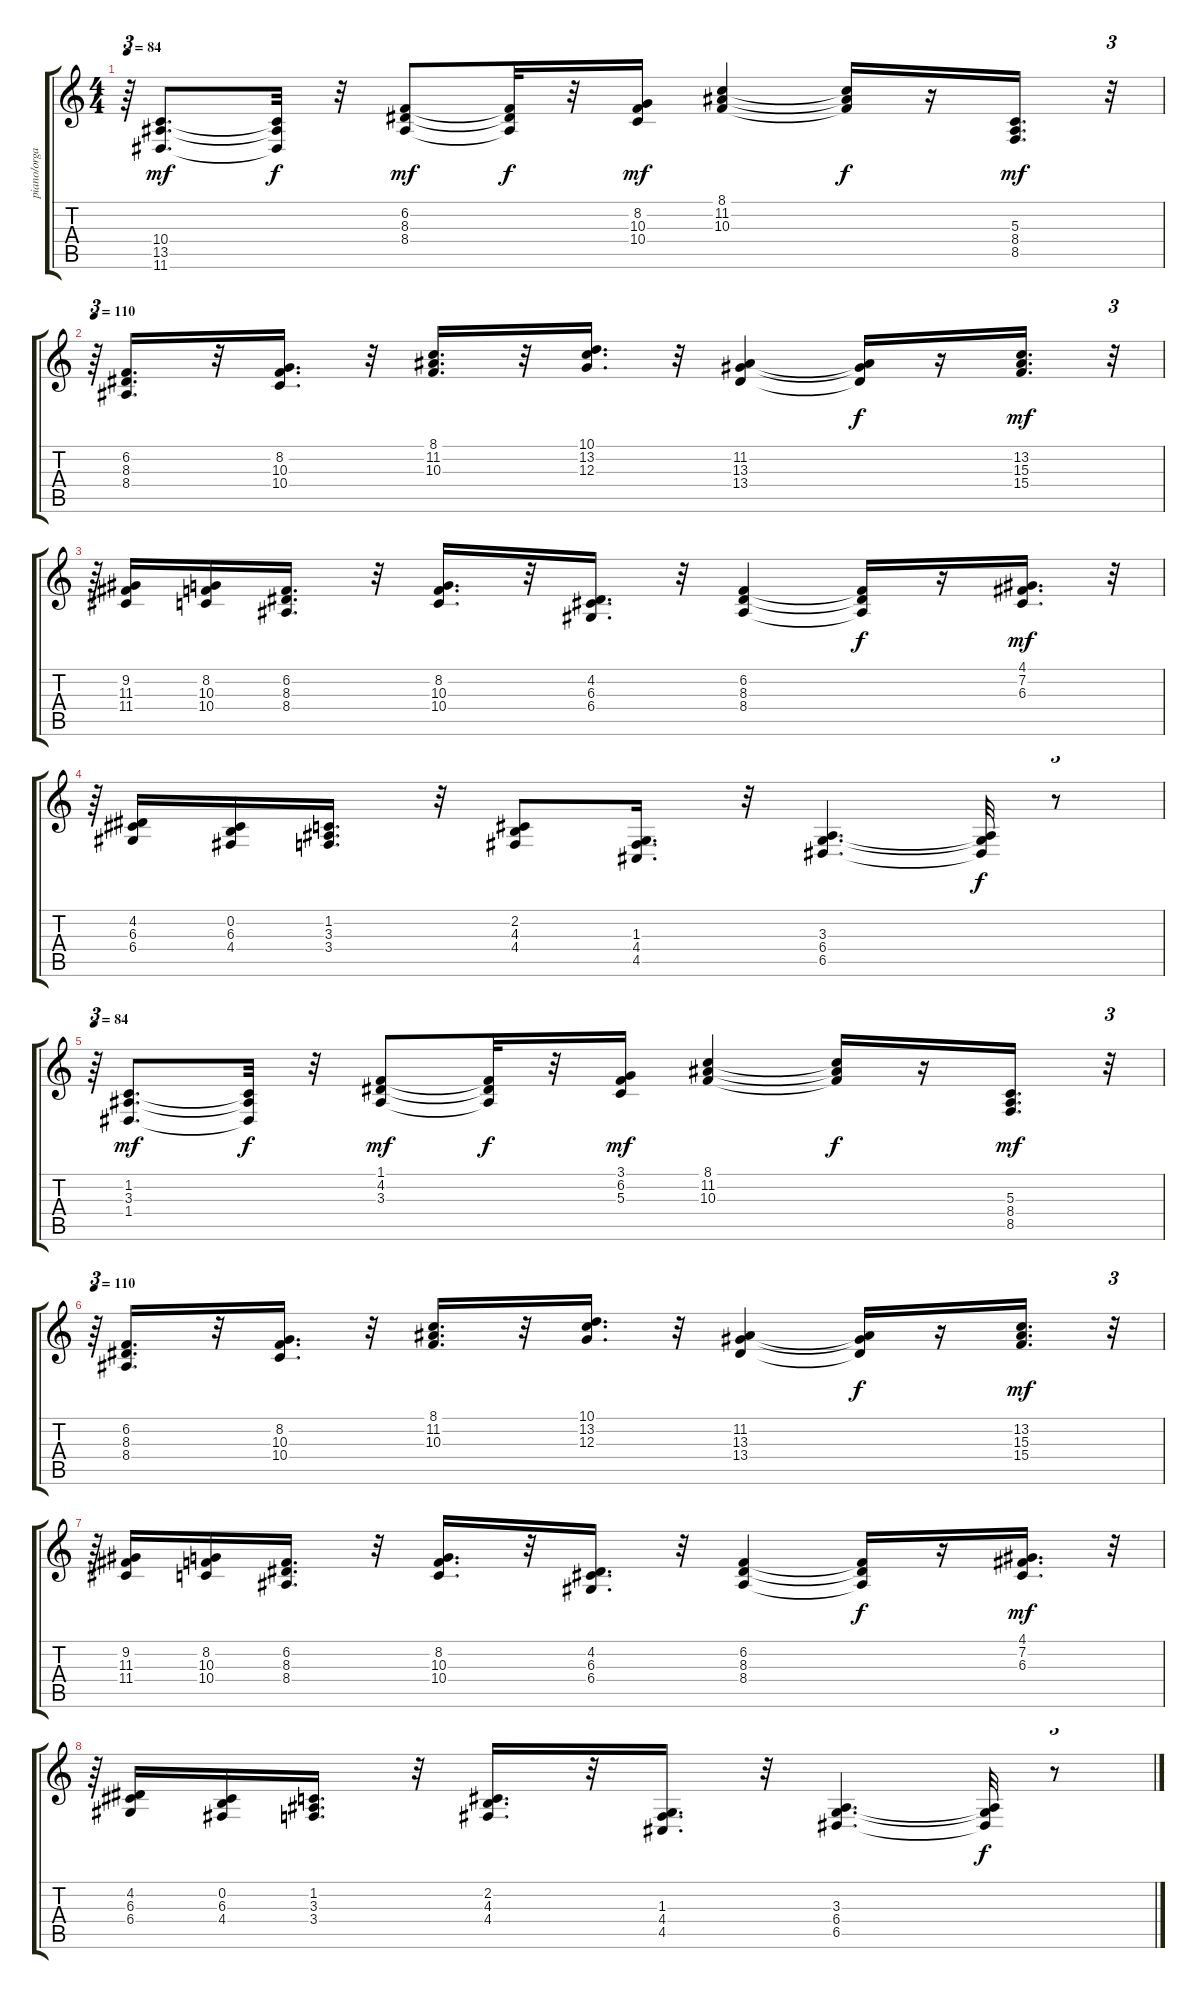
\track ("piano/organ/synths  " "piano/orga") {instrument brightacousticpiano}
\staff {score tabs}
\tuning (E4 B3 G3 D3 A2 E2) {hide}
\ts (4 4)
\tempo 84
\clef g2
\ks c
r.64{tu (3 2) dy mf} (10.4 13.5 11.6).8{d volume 12 balance 0} (10.4{t} 13.5{t} 11.6{t}).32{dy f} r.32 (6.2 8.3 8.4).8{dy mf volume 11} (6.2{t} 8.3{t} 8.4{t}).32{dy f} r.32 (8.2 10.3 10.4).16{dy mf} (8.1 11.2 10.3).4 (8.1{t} 11.2{t} 10.3{t}).16{dy f} r.16 (5.3 8.4 8.5).16{d dy mf} r.32{tu (3 2)} |
\tempo 110
r.64{tu (3 2)} (6.2 8.3 8.4).16{d} r.32 (8.2 10.3 10.4).16{d} r.32 (8.1 11.2 10.3).16{d} r.32 (10.1 13.2 12.3).16{d} r.32 (11.2 13.3 13.4).4 (11.2{t} 13.3{t} 13.4{t}).16{dy f} r.16 (13.2 15.3 15.4).16{d dy mf} r.32{tu (3 2)} |
r.64{tu (3 2)} (9.2 11.3 11.4).16 (8.2 10.3 10.4).16 (6.2 8.3 8.4).16{d} r.32 (8.2 10.3 10.4).16{d} r.32 (4.2 6.3 6.4).16{d} r.32 (6.2 8.3 8.4).4 (6.2{t} 8.3{t} 8.4{t}).16{dy f} r.16 (4.1 7.2 6.3).16{d dy mf} r.32{tu (3 2)} |
r.64{tu (3 2)} (4.2 6.3 6.4).16 (0.2 6.3 4.4).16 (1.2 3.3 3.4).16{d} r.32 (2.2 4.3 4.4).8 (1.3 4.4 4.5).16{d} r.32 (3.3 6.4 6.5).4{d} (3.3{t} 6.4{t} 6.5{t}).32{dy f} r.8{tu (3 2)} |
\tempo 84
r.64{tu (3 2)} (1.2 3.3 1.4).8{d dy mf volume 12 balance 0} (1.2{t} 3.3{t} 1.4{t}).32{dy f} r.32 (1.1 4.2 3.3).8{dy mf volume 11} (1.1{t} 4.2{t} 3.3{t}).32{dy f} r.32 (3.1 6.2 5.3).16{dy mf} (8.1 11.2 10.3).4 (8.1{t} 11.2{t} 10.3{t}).16{dy f} r.16 (5.3 8.4 8.5).16{d dy mf} r.32{tu (3 2)} |
\tempo 110
r.64{tu (3 2)} (6.2 8.3 8.4).16{d} r.32 (8.2 10.3 10.4).16{d} r.32 (8.1 11.2 10.3).16{d} r.32 (10.1 13.2 12.3).16{d} r.32 (11.2 13.3 13.4).4 (11.2{t} 13.3{t} 13.4{t}).16{dy f} r.16 (13.2 15.3 15.4).16{d dy mf} r.32{tu (3 2)} |
r.64{tu (3 2)} (9.2 11.3 11.4).16 (8.2 10.3 10.4).16 (6.2 8.3 8.4).16{d} r.32 (8.2 10.3 10.4).16{d} r.32 (4.2 6.3 6.4).16{d} r.32 (6.2 8.3 8.4).4 (6.2{t} 8.3{t} 8.4{t}).16{dy f} r.16 (4.1 7.2 6.3).16{d dy mf} r.32{tu (3 2)} |
r.64{tu (3 2)} (4.2 6.3 6.4).16 (0.2 6.3 4.4).16 (1.2 3.3 3.4).16{d} r.32 (2.2 4.3 4.4).16{d} r.32 (1.3 4.4 4.5).16{d} r.32 (3.3 6.4 6.5).4{d} (3.3{t} 6.4{t} 6.5{t}).32{dy f} r.8{tu (3 2)}
